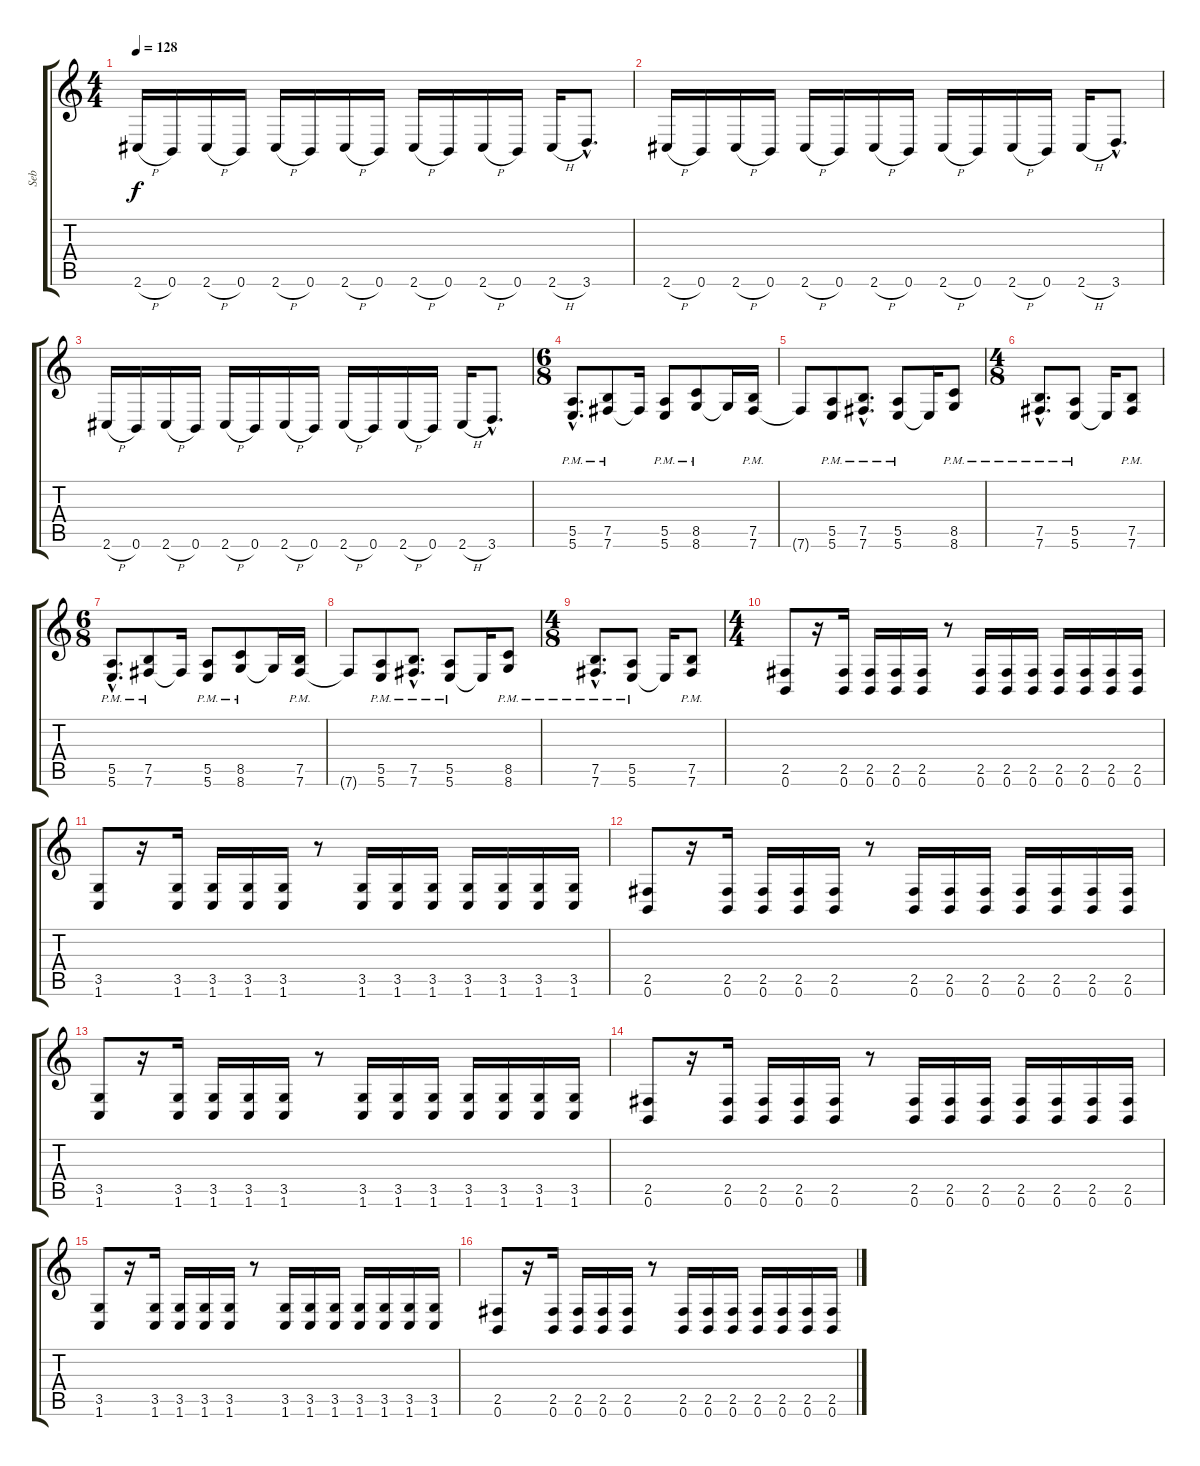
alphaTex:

\track ("Seb" "Seb") {instrument distortionguitar}
\staff {score tabs}
\tuning (B3 Gb3 D3 A2 E2 B1) {hide}
\ts (4 4)
\tempo 128
\clef g2
\ks c
2.6{h}.16{dy f} 0.6.16 2.6{h}.16 0.6.16 2.6{h}.16 0.6.16 2.6{h}.16 0.6.16 2.6{h}.16 0.6.16 2.6{h}.16 0.6.16 2.6{h}.16 3.6{hac}.8{d} |
2.6{h}.16 0.6.16 2.6{h}.16 0.6.16 2.6{h}.16 0.6.16 2.6{h}.16 0.6.16 2.6{h}.16 0.6.16 2.6{h}.16 0.6.16 2.6{h}.16 3.6{hac}.8{d} |
2.6{h}.16 0.6.16 2.6{h}.16 0.6.16 2.6{h}.16 0.6.16 2.6{h}.16 0.6.16 2.6{h}.16 0.6.16 2.6{h}.16 0.6.16 2.6{h}.16 3.6{hac}.8{d} |
\ts (6 8)
(5.5{hac pm} 5.6{hac pm}).8{d} (7.5{pm} 7.6{pm}).8 7.6{t}.16 (5.5{pm} 5.6{pm}).8 (8.5{pm} 8.6{pm}).8 8.6{t}.16 (7.5{pm} 7.6{pm}).16 |
7.6{t}.8 (5.5{pm} 5.6{pm}).8 (7.5{hac pm} 7.6{hac pm}).8{d} (5.5{pm} 5.6{pm}).8 5.6{t}.16 (8.5{pm} 8.6{pm}).8 |
\ts (4 8)
(7.5{hac pm} 7.6{hac pm}).8{d} (5.5{pm} 5.6{pm}).8 5.6{t}.16 (7.5{pm} 7.6{pm}).8 |
\ts (6 8)
(5.5{hac pm} 5.6{hac pm}).8{d} (7.5{pm} 7.6{pm}).8 7.6{t}.16 (5.5{pm} 5.6{pm}).8 (8.5{pm} 8.6{pm}).8 8.6{t}.16 (7.5{pm} 7.6{pm}).16 |
7.6{t}.8 (5.5{pm} 5.6{pm}).8 (7.5{hac pm} 7.6{hac pm}).8{d} (5.5{pm} 5.6{pm}).8 5.6{t}.16 (8.5{pm} 8.6{pm}).8 |
\ts (4 8)
(7.5{hac pm} 7.6{hac pm}).8{d} (5.5{pm} 5.6{pm}).8 5.6{t}.16 (7.5{pm} 7.6{pm}).8 |
\ts (4 4)
(2.5 0.6).8 r.16 (2.5 0.6).16 (2.5 0.6).16 (2.5 0.6).16 (2.5 0.6).16 r.8 (2.5 0.6).16 (2.5 0.6).16 (2.5 0.6).16 (2.5 0.6).16 (2.5 0.6).16 (2.5 0.6).16 (2.5 0.6).16 |
(3.5 1.6).8 r.16 (3.5 1.6).16 (3.5 1.6).16 (3.5 1.6).16 (3.5 1.6).16 r.8 (3.5 1.6).16 (3.5 1.6).16 (3.5 1.6).16 (3.5 1.6).16 (3.5 1.6).16 (3.5 1.6).16 (3.5 1.6).16 |
(2.5 0.6).8 r.16 (2.5 0.6).16 (2.5 0.6).16 (2.5 0.6).16 (2.5 0.6).16 r.8 (2.5 0.6).16 (2.5 0.6).16 (2.5 0.6).16 (2.5 0.6).16 (2.5 0.6).16 (2.5 0.6).16 (2.5 0.6).16 |
(3.5 1.6).8 r.16 (3.5 1.6).16 (3.5 1.6).16 (3.5 1.6).16 (3.5 1.6).16 r.8 (3.5 1.6).16 (3.5 1.6).16 (3.5 1.6).16 (3.5 1.6).16 (3.5 1.6).16 (3.5 1.6).16 (3.5 1.6).16 |
(2.5 0.6).8 r.16 (2.5 0.6).16 (2.5 0.6).16 (2.5 0.6).16 (2.5 0.6).16 r.8 (2.5 0.6).16 (2.5 0.6).16 (2.5 0.6).16 (2.5 0.6).16 (2.5 0.6).16 (2.5 0.6).16 (2.5 0.6).16 |
(3.5 1.6).8 r.16 (3.5 1.6).16 (3.5 1.6).16 (3.5 1.6).16 (3.5 1.6).16 r.8 (3.5 1.6).16 (3.5 1.6).16 (3.5 1.6).16 (3.5 1.6).16 (3.5 1.6).16 (3.5 1.6).16 (3.5 1.6).16 |
(2.5 0.6).8 r.16 (2.5 0.6).16 (2.5 0.6).16 (2.5 0.6).16 (2.5 0.6).16 r.8 (2.5 0.6).16 (2.5 0.6).16 (2.5 0.6).16 (2.5 0.6).16 (2.5 0.6).16 (2.5 0.6).16 (2.5 0.6).16
